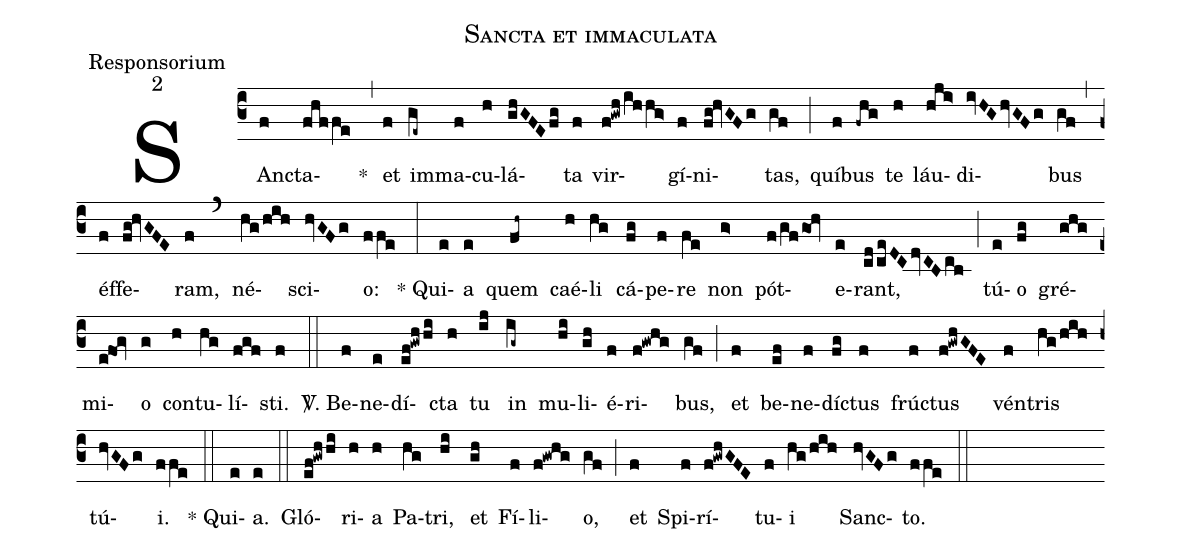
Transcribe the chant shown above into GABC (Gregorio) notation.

name:Sancta et immaculata;
office-part:Responsorium;
mode:2;
%%
(c3) SAn(f)cta(fhffe)(/) *(,) et(f) im(ge~)ma(f)cu(h)lá(ghGFE/fg)ta(f) vir(f!gwh/ihhg>)gí(f)ni(fg!hvGFg)tas,(gf) (;) quí(f)bus(-fhg) te(h) láu(hji>)di(ivHG/hvGFg)bus(gf) (,) éf(f)fe(fg!hvGFE)ram,(f) (`) né(hg/hih)sci(hvGFg)o:(ffe) (:) * Qui(e)a(e) quem(fh~) caé(h)li(hg) cá(fg)pe(f)re(fe) non(g>) pót(f/gf/go@hv)e(e)rant,(cd/ceDC/dvCBcb) (;) tú(e)o(fg) gré(ghg)mi(e@fo@gv)o(g) con(h)tu(hg)lí(fgf)sti.(f) (::) <sp>V/</sp>. Be(f)ne(e)dí(ef!gwhhi)cta(h) tu(ij) in(ig~) mu(hi)li(gh)é(f)ri(f!gwhg)bus,(gf) (;) et(f) be(ef)ne(f)dí(fg)ctus(f) frú(f)ctus(f!gwhGFE) vén(f)tris(hg/hih) tú(hvGFg)i.(ffe) (::) * Qui(e)a.(e) (::) Gló(ef!gwhhi)ri(h)a(h) Pa(hg)tri, (hi) et(gh) Fí(f)li(f!gwhg)o, (gf) (;) et(f) Spi(f)rí(f!gwhGFE)tu(f)i(hg/hih) Sanc(hvGFg)to. (ffe) (::)
